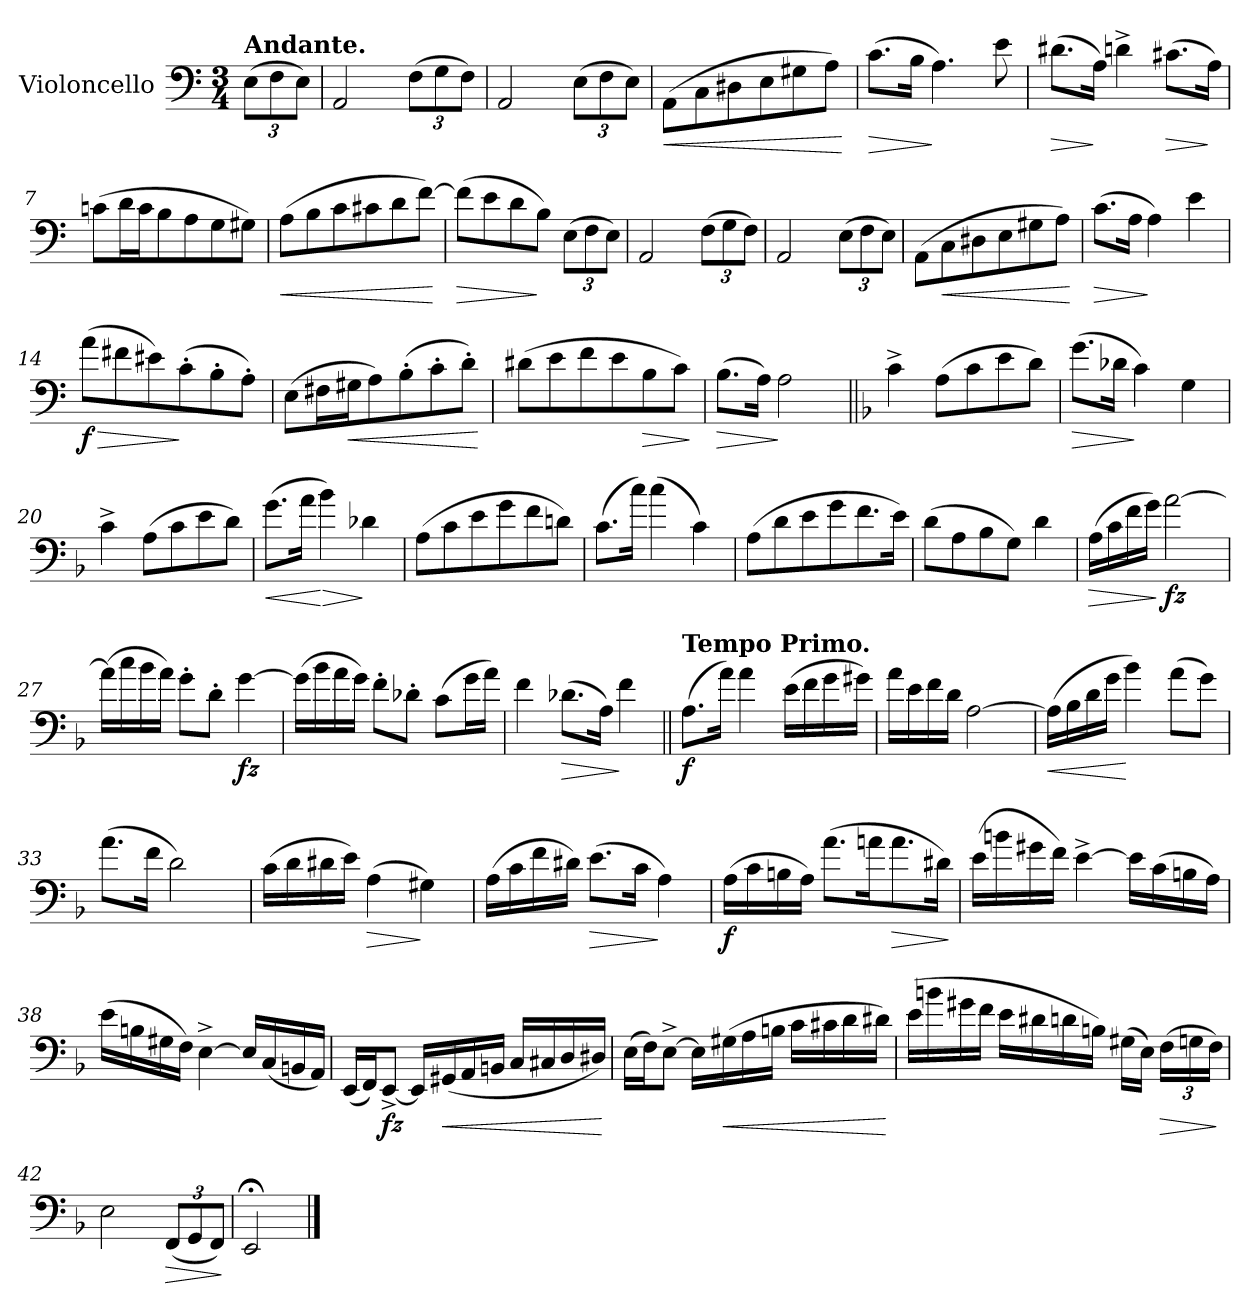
**kern	**dynam
*part1	*part1
*staff1	*staff1
*I"Violoncello	*
*I'Vc.	*
*clefF4	*
*k[]	*
*M3/4	*
*Xbrackettup	*
=1	=1
!LO:TX:a:B:t=Andante.	!
!	!LO:DY:b
!	!LO:DY:n=1:b
(12E\L	p other-dynamics
12F\	.
12E\J)	.
=2	=2
2AA/	.
(12F\L	.
12G\	.
12F\J)	.
=3	=3
2AA/	.
(12E\L	.
12F\	.
12E\J)	.
=4	=4
!	!LO:HP:b
(8AA\L	<
8C\	.
8D#X\	.
8E\	.
8G#X\	.
8A\J)	.
.	[
=5	=5
!	!LO:HP:b
(8.c\L	>
16B\Jk	.
4.A\)	]
8e\	.
=6	=6
!	!LO:HP:b
(8.d#X\L	>
16A\Jk)	]
4dn^\	.
!	!LO:HP:b
(8.c#X\L	>
16A\Jk)	]
=7	=7
(8cn\L	.
16d\L	.
16c\J	.
8B\	.
8A\	.
8G\	.
8G#X\J)	.
!!LO:LB:g=z
=8	=8
!	!LO:HP:b
!	!LO:DY:n=1:b
(8A\L	< other-dynamics
8B\	.
8c\	.
8c#X\	.
8d\	.
[8f\J)	.
.	[
=9	=9
!	!LO:HP:b
(8f\L]	>
8e\	.
8d\	.
8B\J)	]
!	!LO:DY:b
(12E\L	other-dynamics
12F\	.
12E\J)	.
=10	=10
2AA/	.
(12F\L	.
12G\	.
12F\J)	.
=11	=11
2AA/	.
(12E\L	.
12F\	.
12E\J)	.
=12	=12
(8AA\L	.
!	!LO:HP:b
8C\	<
8D#X\	.
8E\	.
8G#X\	.
8A\J)	.
.	[
=13	=13
!	!LO:HP:b
(8.c\L	>
16A\Jk	.
4A\)	]
4e\	.
!!LO:LB:g=z
=14	=14
!	!LO:HP:b
!	!LO:DY:n=1:b
(8a\L	> f
8f#X\	.
8e#X\)	.
(8c'\	]
8B'\	.
8A'\J)	.
=15	=15
(8E\L	.
16F#X\L	.
!	!LO:HP:b
16G#X\J	<
8A\)	.
(8B'\	.
8c'\	.
8d'\J)	.
.	[
=16	=16
!	!LO:DY:b
(8d#X\L	other-dynamics
8e\	.
8f\	.
8e\	.
!	!LO:HP:b
8B\	>
8c\J)	.
.	]
=17	=17
!	!LO:HP:b
(8.B\L	>
16A\Jk)	.
2A\	]
=18||	=18||
*k[b-]	*
!	!LO:DY:b
!	!LO:DY:n=1:b
4c^\	other-dynamics other-dynamics
(8A\L	.
8c\	.
8e\	.
8d\J)	.
=19	=19
!	!LO:HP:b
(8.g\L	>
16d-X\Jk	.
4c\)	]
4G\	.
!!LO:LB:g=z
=20	=20
4c^\	.
(8A\L	.
8c\	.
8e\	.
8d\J)	.
=21	=21
!	!LO:HP:b
(8.g\L	<
16a\Jk	.
!	!LO:HP:n=1:b
4b-\)	[ >
4d-X\	]
=22	=22
(8A\L	.
8c\	.
8e\	.
8g\	.
8f\	.
8dn\J)	.
=23	=23
(8.c\L	.
16cc\Jk)	.
(4cc\	.
4c\)	.
=24	=24
(8A\L	.
8d\	.
8e\	.
8g\	.
8.f\	.
16e\Jk)	.
=25	=25
(8d\L	.
8A\	.
8B-\	.
8G\J)	.
4d\	.
!!LO:LB:g=z
=26	=26
!	!LO:HP:b
(16A\LL	>
16c\	.
16f\	.
16g\JJ)	.
!	!LO:DY:n=1:b
[2a\	] fz
=27	=27
(16a\LL]	.
16cc\	.
16b-\	.
16a\JJ)	.
8g'\L	.
8d'\J	.
!	!LO:DY:b
[4g\	fz
=28	=28
(16g\LL]	.
16b-\	.
16a\	.
16g\JJ)	.
!	!LO:DY:b
8f'\L	other-dynamics
8d-X'\J	.
(8c\L	.
16g\L	.
16a\JJ)	.
=29	=29
4f\	.
!	!LO:HP:b
(8.d-X\L	>
16A\Jk)	.
4f\	]
=30||	=30||
!LO:TX:a:B:t=Tempo Primo.	!
!	!LO:DY:b
(8.A\L	f
16a\Jk)	.
4a\	.
(16e\LL	.
16f\	.
16g\	.
16g#X\JJ)	.
!!LO:LB:g=z
=31	=31
16a\LL	.
16e\	.
16f\	.
16d\JJ	.
[2A\	.
=32	=32
!	!LO:HP:b
(16A\LL]	<
16B-\	.
16d\	.
16g\JJ	.
4b-\)	[
(8a\L	.
8g\J)	.
=33	=33
(8.a\L	.
16f\Jk	.
2d\)	.
=34	=34
(16c\LL	.
16d\	.
16d#X\	.
16e\JJ)	.
!	!LO:HP:b
(4A\	>
4G#X\)	]
=35	=35
(16A\LL	.
16c\	.
16f\	.
16d#X\JJ)	.
!	!LO:HP:b
(8.e\L	>
16c\Jk	.
4A\)	]
!!LO:LB:g=z
=36	=36
!	!LO:DY:b
(16A\LL	f
16c\	.
16Bn\	.
16A\JJ)	.
(8.a\L	.
16an\K	.
!	!LO:HP:b
8.a\	>
16d#X\Jk)	.
.	]
=37	=37
(16e\LL	.
16bn\	.
16g#X\	.
16f\JJ)	.
[4e^\	.
16e\LL]	.
(16c\	.
16Bn\	.
16A\JJ)	.
=38	=38
(16e\LL	.
16Bn\	.
16G#X\	.
16F\JJ)	.
[4E^\	.
16E/LL]	.
(16C/	.
16BBn/	.
16AA/JJ)	.
=39	=39
(16EE/LL	.
16FF/J)	.
!	!LO:DY:b
[8EE^/J	fz
16EE/LL]	.
!	!LO:HP:b
(16GG#X/	<
16AA/	.
16BBn/JJ	.
16C/LL	.
16C#X/	.
16D/	.
16D#X/JJ)	.
.	[
!!LO:LB:g=z
=40	=40
(16E\LL	.
16F\J)	.
[8E^\J	.
16E\LL]	.
!	!LO:HP:b
(16G#X\	<
16A\	.
16Bn\JJ	.
16c\LL	.
16c#X\	.
16d\	.
16d#X\JJ)	.
.	[
=41	=41
!	!LO:DY:b
(16e\LL	other-dynamics
16bn\	.
16g#X\	.
16f\JJ	.
16e\LL	.
16d#X\	.
16dn\	.
16Bn\JJ)	.
(16G#X\LL	.
16E\JJ)	.
!	!LO:HP:b
(24F\LL	>
24Gn\	.
24F\JJ)	.
.	]
=42	=42
2E\	.
!	!LO:HP:b
(12FF/L	>
12GG/	.
12FF/J)	.
.	]
=43	=43
2EE;</	.
==	==
*-	*-
